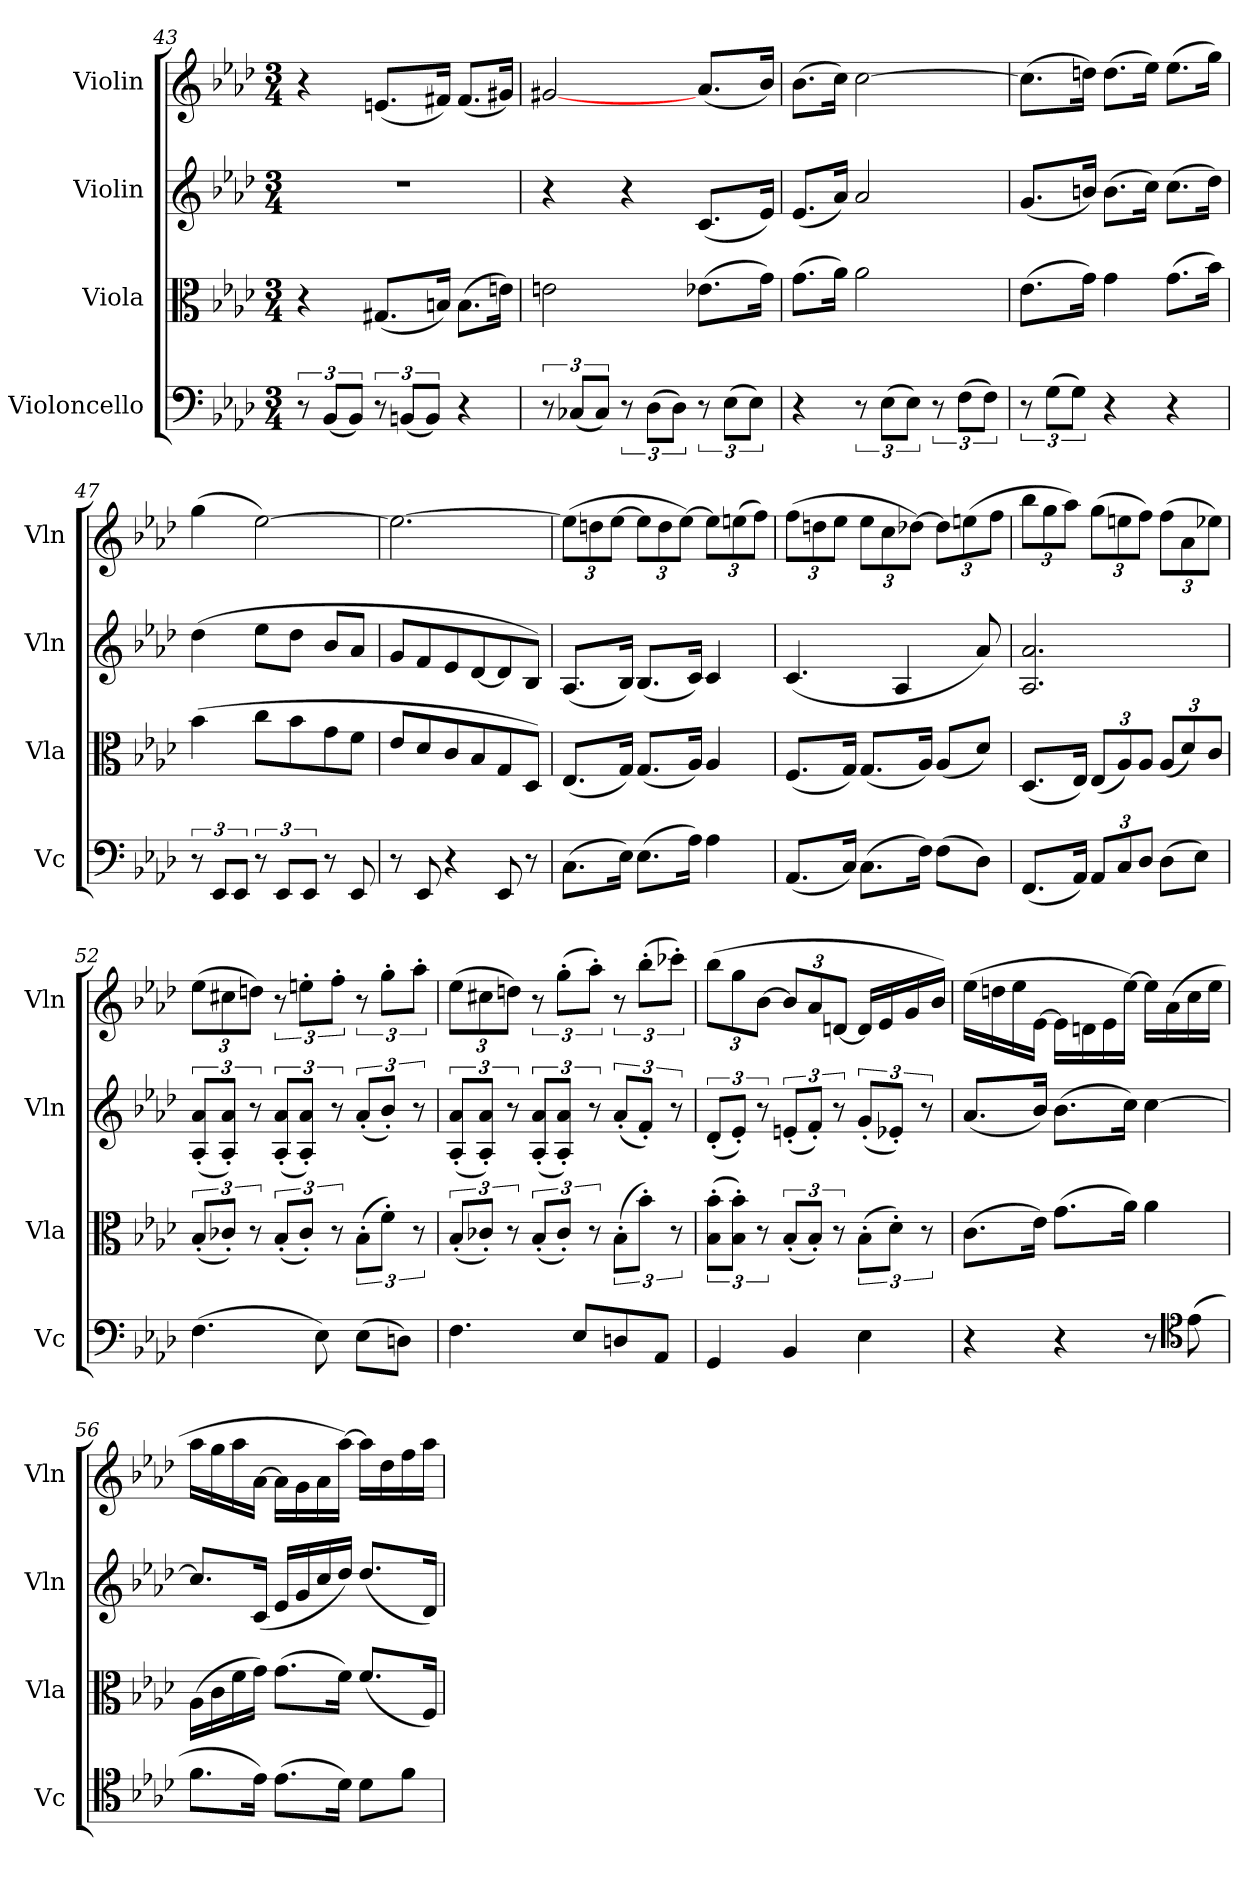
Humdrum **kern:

**kern	**kern	**kern	**kern
*part4	*part3	*part2	*part1
*staff4	*staff3	*staff2	*staff1
*I"Violoncello	*I"Viola	*I"Violin	*I"Violin
*I'Vc	*I'Vla	*I'Vln	*I'Vln
*clefF4	*clefC3	*clefG2	*clefG2
*k[b-e-a-d-]	*k[b-e-a-d-]	*k[b-e-a-d-]	*k[b-e-a-d-]
*M3/4	*M3/4	*M3/4	*M3/4
=43	=43	=43	=43
12r	4r	2.r	4r
(12BB-/L	.	.	.
12BB-/J)	.	.	.
12r	(8.G#X/L	.	(8.en/L
(12BBn/L	.	.	.
12BB/J)	.	.	.
.	16Bn/Jk)	.	16f#X/Jk)
4r	(8.B\L	.	(8.f#/L
.	16en\Jk)	.	16g#X/Jk)
=44	=44	=44	=44
12r	2en\	4r	[2g#X/
(12C-X/L	.	.	.
12C-/J)	.	.	.
12r	.	4r	.
(12D-\L	.	.	.
12D-\J)	.	.	.
12r	(8.e-X\L	(8.c/L	(8.a-/L
(12E-\L	.	.	.
12E-\J)	.	.	.
.	16g\Jk)	16e-/Jk)	16b-/Jk)
=45	=45	=45	=45
4r	(8.g\L	(8.e-/L	(8.b-\L
.	16a-\Jk)	16a-/Jk)	16cc\Jk)
12r	2a-\	2a-/	[2cc\
(12E-\L	.	.	.
12E-\J)	.	.	.
12r	.	.	.
(12F\L	.	.	.
12F\J)	.	.	.
=46	=46	=46	=46
12r	(8.e-\L	(8.g/L	(8.cc\L]
(12G\L	.	.	.
12G\J)	.	.	.
.	16g\Jk)	16bn/Jk)	16ddn\Jk)
4r	4g\	(8.b\L	(8.dd\L
.	.	16cc\Jk)	16ee-\Jk)
4r	(8.g\L	(8.cc\L	(8.ee-\L
.	16b-\Jk)	16dd-\Jk)	16gg\Jk)
=47	=47	=47	=47
12r	(4b-\	(4dd-\	(4gg\
12EE-/L	.	.	.
12EE-/J	.	.	.
12r	8cc\L	8ee-\L	[2ee-\)
12EE-/L	.	.	.
.	8b-\	8dd-\J	.
12EE-/J	.	.	.
8r	8g\	8b-/L	.
8EE-/	8f\J	8a-/J	.
=48	=48	=48	=48
8r	8e-/L	8g/L	2.ee-\_
8EE-/	8d-/	8f/	.
4r	8c/	8e-/	.
.	8B-/	[8d-/	.
8EE-/	8G/	8d-/]	.
8r	8D-/J)	8B-/J)	.
=49	=49	=49	=49
(8.C\L	(8.E-/L	(8.A-/L	(12ee-\L]
.	.	.	12ddn\
.	.	.	[12ee-\J
16E-\Jk)	16G/Jk)	16B-/Jk)	.
(8.E-\L	(8.G/L	(8.B-/L	12ee-\L]
.	.	.	12dd\
.	.	.	[12ee-\J)
16A-\Jk)	16A-/Jk)	16c/Jk)	.
4A-\	4A-/	4c/	12ee-\L]
.	.	.	(12een\
.	.	.	12ff\J)
=50	=50	=50	=50
(8.AA-/L	(8.F/L	(4.c/	(12ff\L
.	.	.	12ddn\
.	.	.	12ee-\J
16C/Jk)	16G/Jk)	.	.
(8.C\L	(8.G/L	.	12ee-\L
.	.	.	12cc\
.	.	4A-/	.
.	.	.	[12dd-X\J)
16F\Jk)	16A-/Jk)	.	.
(8F\L	(8A-/L	.	12dd-\L]
.	.	.	(12een\
8D-\J)	8d-/J)	8a-/)	.
.	.	.	12ff\J
=51	=51	=51	=51
(8.FF/L	(8.D-/L	2.A-/ 2.a-/	12bb-\L
.	.	.	12gg\
.	.	.	12aa-\J)
16AA-/Jk)	16E-/Jk)	.	.
12AA-/L	(12E-/L	.	(12gg\L
12C/	12A-/)	.	12een\
12D-/J	12A-/J	.	12ff\J)
(8D-\L	(12A-/L	.	(12ff\L
.	12d-/)	.	12a-\
8E-\J)	.	.	.
.	12c/J	.	12ee-X\J)
=52	=52	=52	=52
(4.F\	(12B-'/L	(12A-'/ 12a-'/L	(12ee-\L
.	12c-X'/J)	12A-'/ 12a-'/J)	12cc#X\
.	12r	12r	12ddn\J)
.	(12B-'/L	(12A-'/ 12a-'/L	12r
.	12c-'/J)	12A-'/ 12a-'/J)	12een'\L
8E-\)	.	.	.
.	12r	12r	12ff'\J
(8E-\L	(12B-'\L	(12a-'/L	12r
.	12f'\J)	12b-'/J)	12gg'\L
8Dn\J)	.	.	.
.	12r	12r	12aa-'\J
=53	=53	=53	=53
4.F\	(12B-'/L	(12A-'/ 12a-'/L	(12ee-\L
.	12c-X'/J)	12A-'/ 12a-'/J)	12cc#X\
.	12r	12r	12ddn\J)
.	(12B-'/L	(12A-'/ 12a-'/L	12r
.	12c-'/J)	12A-'/ 12a-'/J)	(12gg'\L
8E-\L	.	.	.
.	12r	12r	12aa-'\J)
8Dn/	(12B-'\L	(12a-'/L	12r
.	12b-'\J)	12f'/J)	(12bb-'\L
8AA-/J	.	.	.
.	12r	12r	12ccc-X'\J)
=54	=54	=54	=54
4GG/	(12B-'\ 12b-'\L	(12d-'/L	(12bb-\L
.	12B-'\ 12b-'\J)	12e-'/J)	12gg\
.	12r	12r	[12b-\J
4BB-/	(12B-'/L	(12en'/L	12b-/L]
.	12B-'/J)	12f'/J)	12a-/
.	12r	12r	[12dn/J
4E-\	(12B-'\L	(12g'/L	16d/LL]
.	.	.	16e-/
.	12d-'\J)	12e-X'/J)	.
.	.	.	16g/
.	12r	12r	.
.	.	.	16b-/JJ)
=55	=55	=55	=55
4r	(8.c\L	(8.a-/L	(16ee-\LL
.	.	.	16ddn\
.	.	.	16ee-\
.	16e-\Jk)	16b-/Jk)	[16e-\JJ
4r	(8.g\L	(8.b-\L	16e-\LL]
.	.	.	16dn\
.	.	.	16e-\
.	16a-\Jk)	16cc\Jk)	[16ee-\JJ)
8r	4a-\	[4cc\	16ee-\LL]
.	.	.	(16a-\
*clefC4	*	*	*
(8e-\	.	.	16cc\
.	.	.	16ee-\JJ
=56	=56	=56	=56
8.f\L	(16A-\LL	8.cc/L]	16aa-\LL
.	16c\	.	16gg\
.	16f\	.	16aa-\
16e-\Jk)	16g\JJ)	(16c/Jk	[16a-\JJ
(8.e-\L	(8.g\L	16e-/LL	16a-\LL]
.	.	16g/	16g\
.	.	16cc/	16a-\
16d-\Jk)	16f\Jk)	16dd-/JJ)	[16aa-\JJ)
8d-\L	(8.f/L	(8.dd-/L	16aa-\LL]
.	.	.	16dd-\
8f\J	.	.	16ff\
.	16F/Jk)	16d-/Jk)	16aa-\JJ
=	=	=	=
*-	*-	*-	*-
